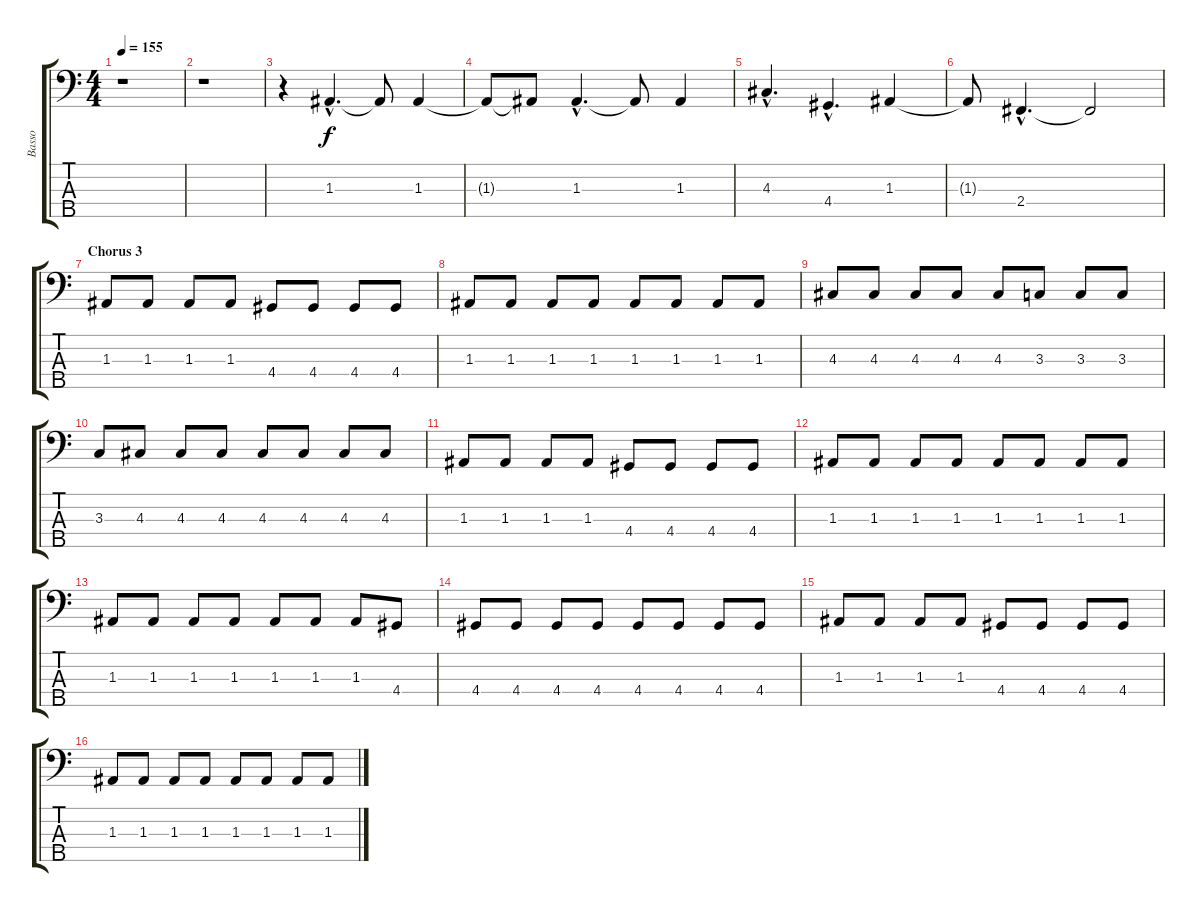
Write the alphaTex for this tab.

\track ("Basso" "Basso") {instrument electricbassfinger}
\staff {score tabs}
\tuning (G2 D2 A1 E1 B0) {hide}
\ts (4 4)
\tempo 155
\clef f4
\ks c
r.1{dy f} |
r.1 |
r.4 1.3{hac}.4{d} 1.3{t}.8 1.3.4 |
1.3{t}.8 1.3{t}.8 1.3{hac}.4{d} 1.3{t}.8 1.3.4 |
4.3{hac}.4{d} 4.4{hac}.4{d} 1.3.4 |
1.3{t}.8 2.4{hac}.4{d} 2.4{t}.2 |
\section ("" "Chorus 3")
1.3.8 1.3.8 1.3.8 1.3.8 4.4.8 4.4.8 4.4.8 4.4.8 |
1.3.8 1.3.8 1.3.8 1.3.8 1.3.8 1.3.8 1.3.8 1.3.8 |
4.3.8 4.3.8 4.3.8 4.3.8 4.3.8 3.3.8 3.3.8 3.3.8 |
3.3.8 4.3.8 4.3.8 4.3.8 4.3.8 4.3.8 4.3.8 4.3.8 |
1.3.8 1.3.8 1.3.8 1.3.8 4.4.8 4.4.8 4.4.8 4.4.8 |
1.3.8 1.3.8 1.3.8 1.3.8 1.3.8 1.3.8 1.3.8 1.3.8 |
1.3.8 1.3.8 1.3.8 1.3.8 1.3.8 1.3.8 1.3.8 4.4.8 |
4.4.8 4.4.8 4.4.8 4.4.8 4.4.8 4.4.8 4.4.8 4.4.8 |
1.3.8 1.3.8 1.3.8 1.3.8 4.4.8 4.4.8 4.4.8 4.4.8 |
1.3.8 1.3.8 1.3.8 1.3.8 1.3.8 1.3.8 1.3.8 1.3.8
